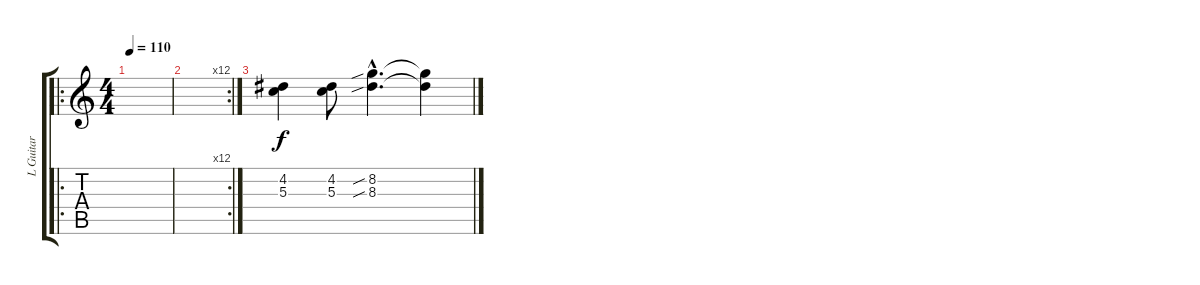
\track ("L Guitar" "L Guitar") {instrument acousticguitarsteel}
\staff {score tabs}
\tuning (E4 B3 G3 D3 A2 E2) {hide}
\ro
\ts (4 4)
\tempo 110
\clef g2
\ks c
|
\rc 12
|
(4.2 5.3).4 (4.2 5.3).8 (8.2{sib hac} 8.3{sib hac}).4{d} (8.2{t} 8.3{t}).4
